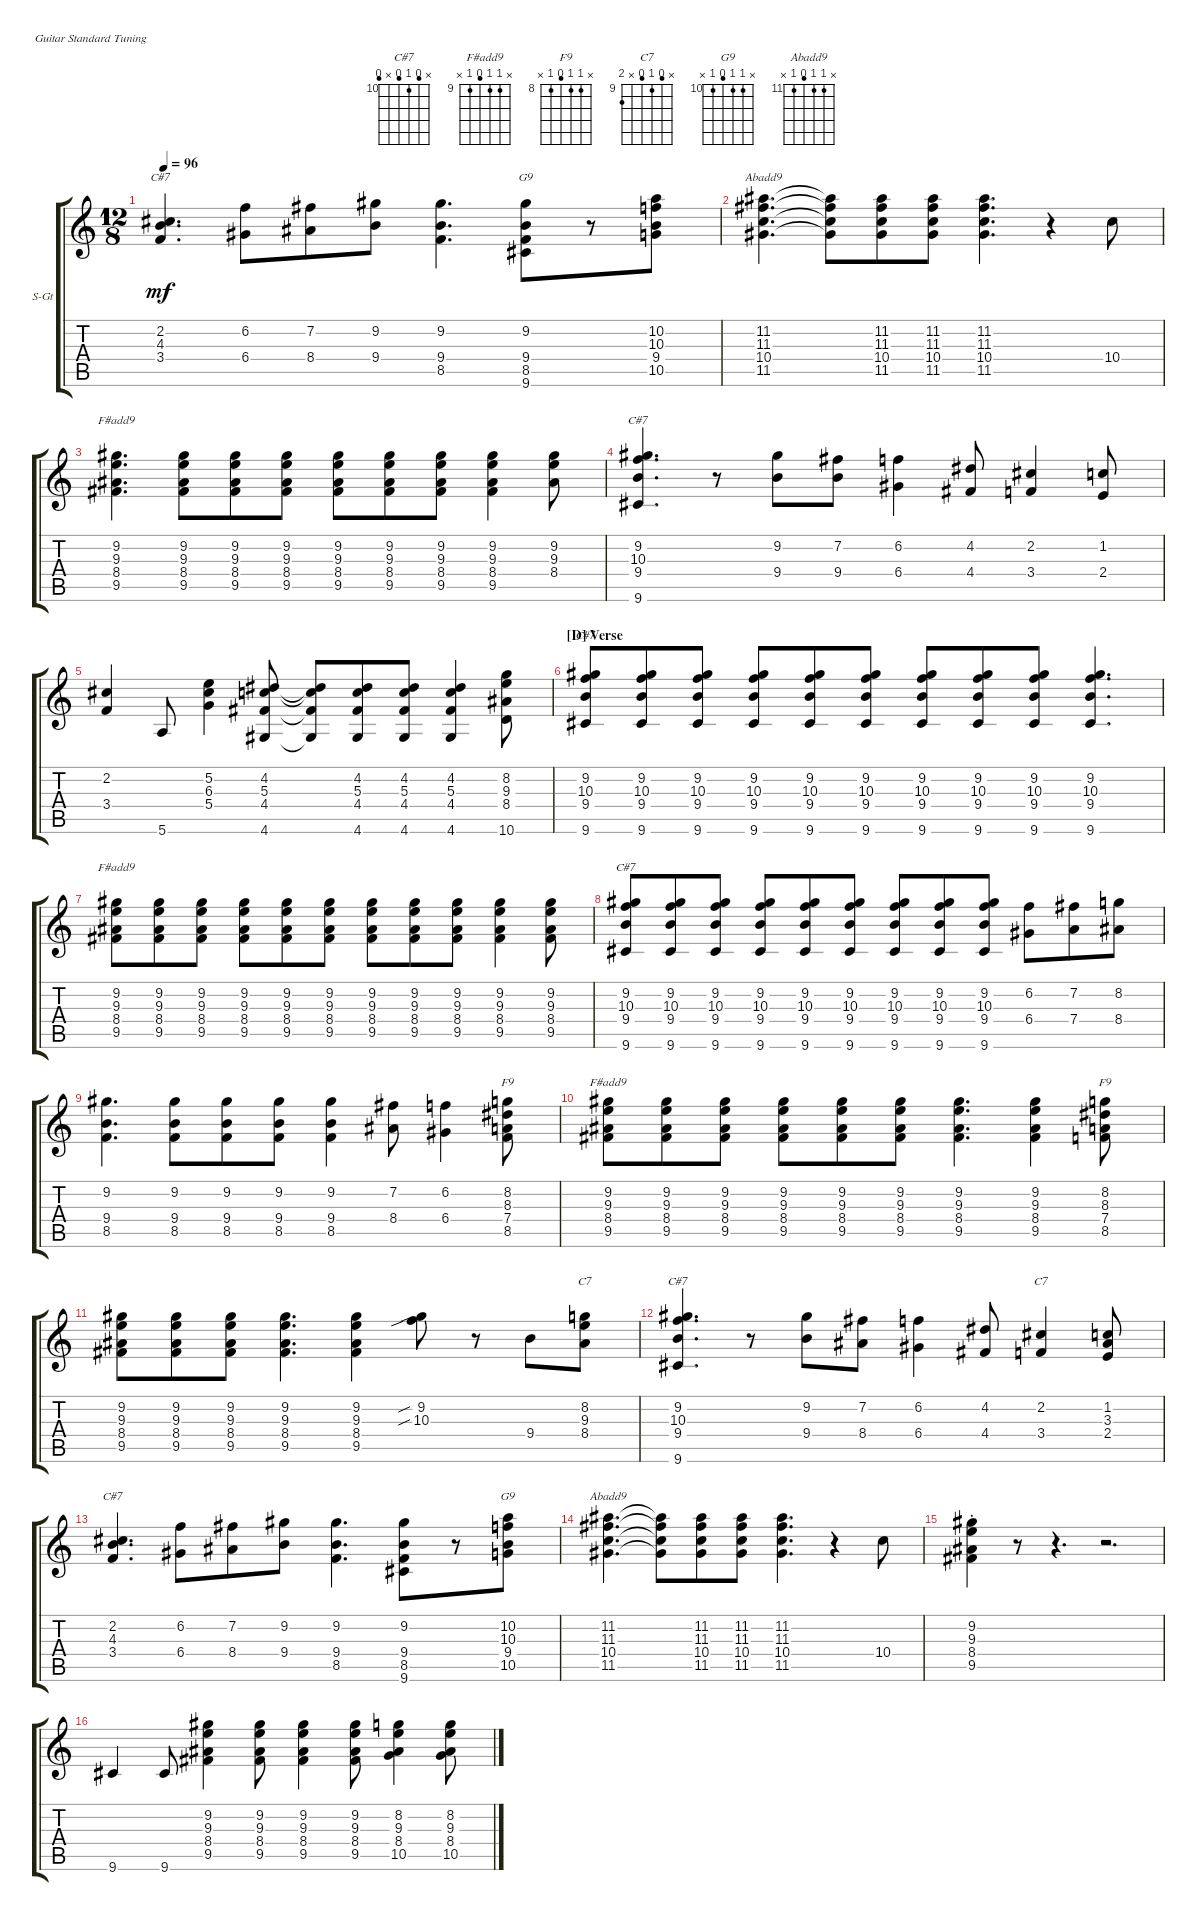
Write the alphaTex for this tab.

\bracketExtendMode groupsimilarinstruments
\firstSystemTrackNameOrientation horizontal
\otherSystemsTrackNameOrientation horizontal
\track ("(Sonny Thompson) Piano arr for gtr." "S-Gt") {instrument acousticgrandpiano}
\staff {score tabs}
\tuning (E4 B3 G3 D3 A2 E2)
\displaytranspose 12
\chord ("C#7" x 9 10 9 x 9) {firstfret 10}
\chord ("F#add9" x 9 9 8 9 x) {firstfret 9}
\chord ("F9" x 8 8 7 8 x) {firstfret 8}
\chord ("C7" x 8 9 8 x 10) {firstfret 9}
\chord ("G9" x 10 10 9 10 x) {firstfret 10}
\chord ("Abadd9" x 11 11 10 11 x) {firstfret 11}
\ts (12 8)
\tempo 96
\clef g2
\ks c
(2.2 4.3 3.4).4{d ch "C#7" dy mf} (6.2 6.4).8 (7.2 8.4).8 (9.2 9.4).8 (9.2 9.4 8.5).4{d} (9.2 9.4 8.5 9.6).8{ch "G9"} r.8 (10.2 10.3 9.4 10.5).8 |
(11.2 11.3 10.4 11.5).4{d ch "Abadd9"} (11.2{t} 11.3{t} 10.4{t} 11.5{t}).8 (11.2 11.3 10.4 11.5).8 (11.2 11.3 10.4 11.5).8 (11.2 11.3 10.4 11.5).4{d} r.4 10.4.8 |
(9.2 9.3 8.4 9.5).4{d ch "F#add9"} (9.2 9.3 8.4 9.5).8 (9.2 9.3 8.4 9.5).8 (9.2 9.3 8.4 9.5).8 (9.2 9.3 8.4 9.5).8 (9.2 9.3 8.4 9.5).8 (9.2 9.3 8.4 9.5).8 (9.2 9.3 8.4 9.5).4 (9.2 9.3 8.4).8 |
(9.2 10.3 9.4 9.6).4{d ch "C#7"} r.8 (9.2 9.4).8 (7.2 9.4).8 (6.2 6.4).4 (4.2 4.4).8 (2.2 3.4).4 (1.2 2.4).8 |
(2.2 3.4).4 5.6.8 (5.2 6.3 5.4).4 (4.2 5.3 4.4 4.6).8 (4.2{t} 5.3{t} 4.4{t} 4.6{t}).8 (4.2 5.3 4.4 4.6).8 (4.2 5.3 4.4 4.6).8 (4.2 5.3 4.4 4.6).4 (8.2 9.3 8.4 10.6).8 |
\section ("D" "Verse")
(9.2 10.3 9.4 9.6).8{ch "C#7"} (9.2 10.3 9.4 9.6).8 (9.2 10.3 9.4 9.6).8 (9.2 10.3 9.4 9.6).8 (9.2 10.3 9.4 9.6).8 (9.2 10.3 9.4 9.6).8 (9.2 10.3 9.4 9.6).8 (9.2 10.3 9.4 9.6).8 (9.2 10.3 9.4 9.6).8 (9.2 10.3 9.4 9.6).4{d} |
(9.2 9.3 8.4 9.5).8{ch "F#add9"} (9.2 9.3 8.4 9.5).8 (9.2 9.3 8.4 9.5).8 (9.2 9.3 8.4 9.5).8 (9.2 9.3 8.4 9.5).8 (9.2 9.3 8.4 9.5).8 (9.2 9.3 8.4 9.5).8 (9.2 9.3 8.4 9.5).8 (9.2 9.3 8.4 9.5).8 (9.2 9.3 8.4 9.5).4 (9.2 9.3 8.4 9.5).8 |
(9.2 10.3 9.4 9.6).8{ch "C#7"} (9.2 10.3 9.4 9.6).8 (9.2 10.3 9.4 9.6).8 (9.2 10.3 9.4 9.6).8 (9.2 10.3 9.4 9.6).8 (9.2 10.3 9.4 9.6).8 (9.2 10.3 9.4 9.6).8 (9.2 10.3 9.4 9.6).8 (9.2 10.3 9.4 9.6).8 (6.2 6.4).8 (7.2 7.4).8 (8.2 8.4).8 |
(9.2 9.4 8.5).4{d} (9.2 9.4 8.5).8 (9.2 9.4 8.5).8 (9.2 9.4 8.5).8 (9.2 9.4 8.5).4 (7.2 8.4).8 (6.2 6.4).4 (8.2 8.3 7.4 8.5).8{ch "F9"} |
(9.2 9.3 8.4 9.5).8{ch "F#add9"} (9.2 9.3 8.4 9.5).8 (9.2 9.3 8.4 9.5).8 (9.2 9.3 8.4 9.5).8 (9.2 9.3 8.4 9.5).8 (9.2 9.3 8.4 9.5).8 (9.2 9.3 8.4 9.5).4{d} (9.2 9.3 8.4 9.5).4 (8.2 8.3 7.4 8.5).8{ch "F9"} |
(9.2 9.3 8.4 9.5).8 (9.2 9.3 8.4 9.5).8 (9.2 9.3 8.4 9.5).8 (9.2 9.3 8.4 9.5).4{d} (9.2 9.3 8.4 9.5).4 (9.2{sib} 10.3{sib}).8 r.8 9.4.8 (8.2 9.3 8.4).8{ch "C7"} |
(9.2 10.3 9.4 9.6).4{d ch "C#7"} r.8 (9.2 9.4).8 (7.2 8.4).8 (6.2 6.4).4 (4.2 4.4).8 (2.2 3.4).4{ch "C7"} (1.2 3.3 2.4).8 |
(2.2 4.3 3.4).4{d ch "C#7"} (6.2 6.4).8 (7.2 8.4).8 (9.2 9.4).8 (9.2 9.4 8.5).4{d} (9.2 9.4 8.5 9.6).8 r.8 (10.2 10.3 9.4 10.5).8{ch "G9"} |
(11.2 11.3 10.4 11.5).4{d ch "Abadd9"} (11.2{t} 11.3{t} 10.4{t} 11.5{t}).8 (11.2 11.3 10.4 11.5).8 (11.2 11.3 10.4 11.5).8 (11.2 11.3 10.4 11.5).4{d} r.4 10.4.8 |
(9.2{st} 9.3{st} 8.4{st} 9.5{st}).4 r.8 r.4{d} r.2{d} |
9.6.4 9.6.8 (9.2 9.3 8.4 9.5).4 (9.2 9.3 8.4 9.5).8 (9.2 9.3 8.4 9.5).4 (9.2 9.3 8.4 9.5).8 (8.2 9.3 8.4 10.5).4 (8.2 9.3 8.4 10.5).8
